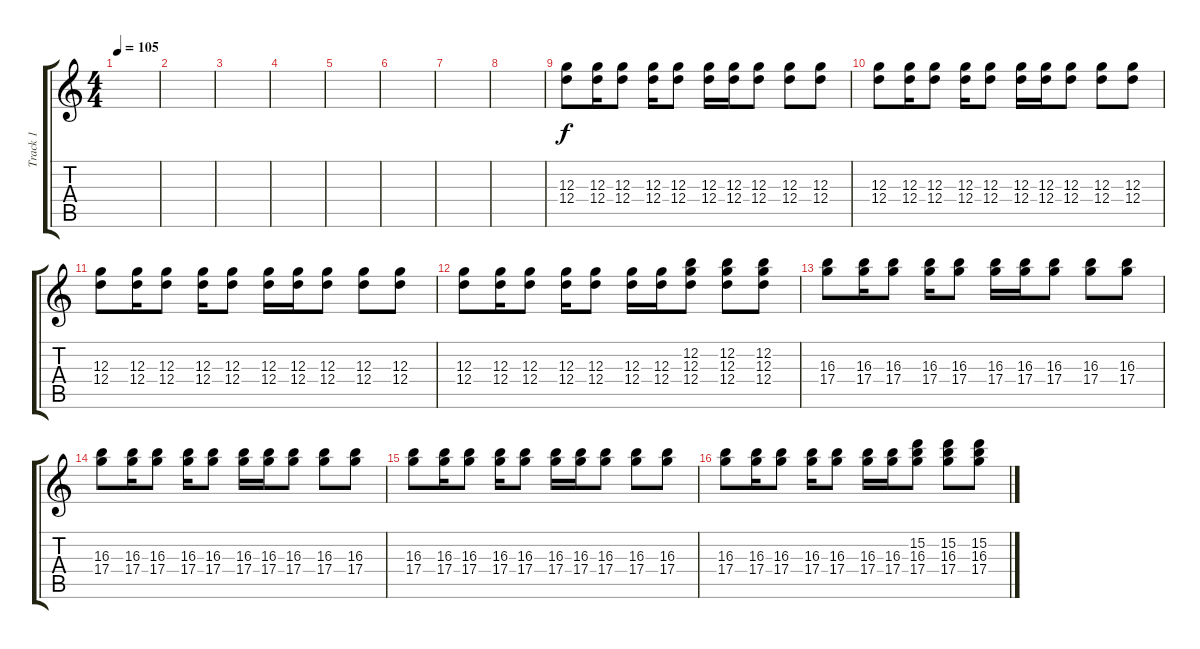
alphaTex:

\track ("Track 1" "Track 1") {instrument distortionguitar}
\staff {score tabs}
\tuning (E4 B3 G3 D3 A2 E2) {hide}
\ts (4 4)
\tempo 105
\clef g2
\ks c
|
|
|
|
|
|
|
|
(12.3 12.4).8{volume 16} (12.3 12.4).16 (12.3 12.4).8 (12.3 12.4).16 (12.3 12.4).8 (12.3 12.4).16 (12.3 12.4).16 (12.3 12.4).8 (12.3 12.4).8 (12.3 12.4).8 |
(12.3 12.4).8 (12.3 12.4).16 (12.3 12.4).8 (12.3 12.4).16 (12.3 12.4).8 (12.3 12.4).16 (12.3 12.4).16 (12.3 12.4).8 (12.3 12.4).8 (12.3 12.4).8 |
(12.3 12.4).8 (12.3 12.4).16 (12.3 12.4).8 (12.3 12.4).16 (12.3 12.4).8 (12.3 12.4).16 (12.3 12.4).16 (12.3 12.4).8 (12.3 12.4).8 (12.3 12.4).8 |
(12.3 12.4).8 (12.3 12.4).16 (12.3 12.4).8 (12.3 12.4).16 (12.3 12.4).8 (12.3 12.4).16 (12.3 12.4).16 (12.2 12.3 12.4).8 (12.2 12.3 12.4).8 (12.2 12.3 12.4).8 |
(16.3 17.4).8 (16.3 17.4).16 (16.3 17.4).8 (16.3 17.4).16 (16.3 17.4).8 (16.3 17.4).16 (16.3 17.4).16 (16.3 17.4).8 (16.3 17.4).8 (16.3 17.4).8 |
(16.3 17.4).8 (16.3 17.4).16 (16.3 17.4).8 (16.3 17.4).16 (16.3 17.4).8 (16.3 17.4).16 (16.3 17.4).16 (16.3 17.4).8 (16.3 17.4).8 (16.3 17.4).8 |
(16.3 17.4).8 (16.3 17.4).16 (16.3 17.4).8 (16.3 17.4).16 (16.3 17.4).8 (16.3 17.4).16 (16.3 17.4).16 (16.3 17.4).8 (16.3 17.4).8 (16.3 17.4).8 |
(16.3 17.4).8 (16.3 17.4).16 (16.3 17.4).8 (16.3 17.4).16 (16.3 17.4).8 (16.3 17.4).16 (16.3 17.4).16 (15.2 16.3 17.4).8 (15.2 16.3 17.4).8 (15.2 16.3 17.4).8
